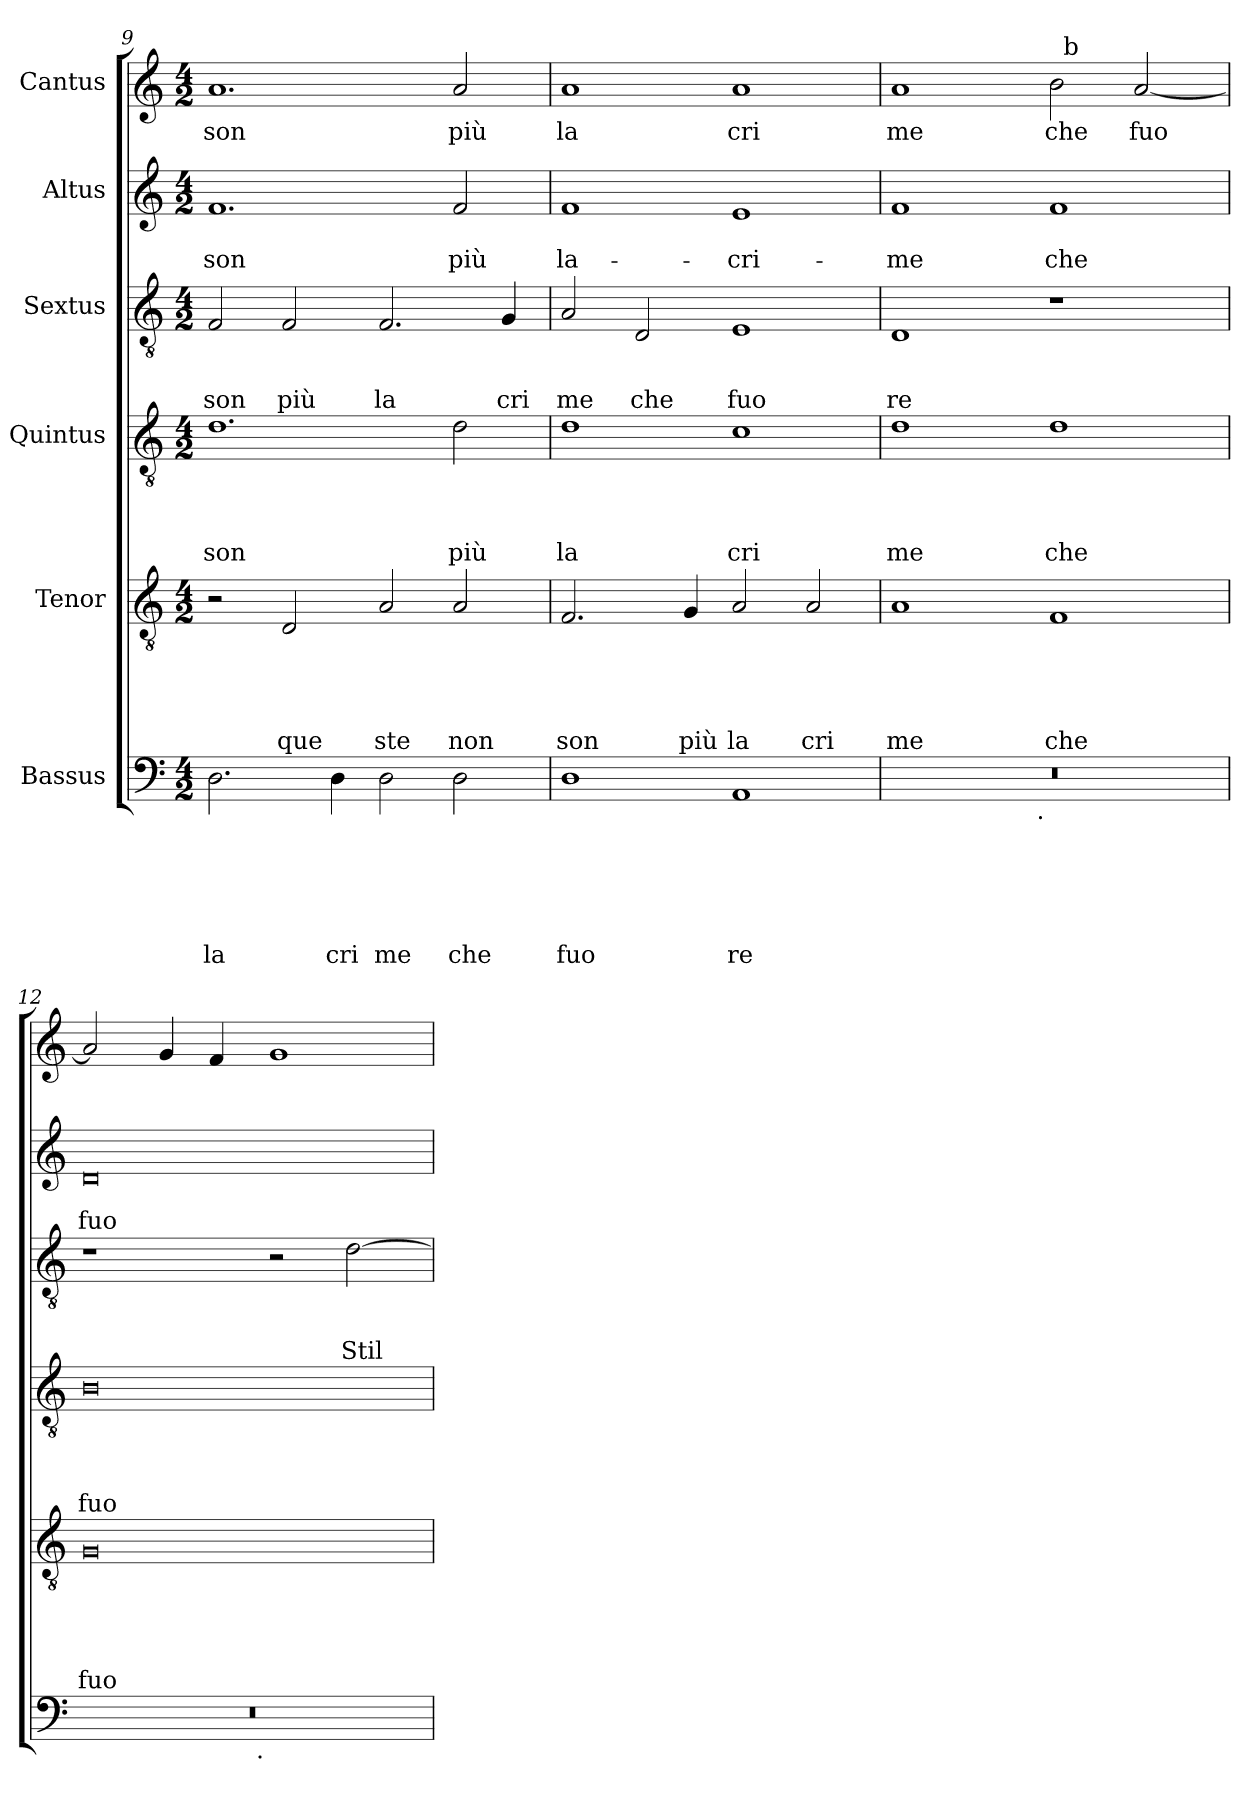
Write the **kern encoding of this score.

**kern	**text	**text	**text	**text	**text	**text	**kern	**text	**text	**text	**text	**text	**kern	**text	**text	**text	**text	**kern	**text	**text	**text	**kern	**text	**text	**kern	**text
*part6	*part6	*part6	*part6	*part6	*part6	*part6	*part5	*part5	*part5	*part5	*part5	*part5	*part4	*part4	*part4	*part4	*part4	*part3	*part3	*part3	*part3	*part2	*part2	*part2	*part1	*part1
*staff6	*staff6	*staff6	*staff6	*staff6	*staff6	*staff6	*staff5	*staff5	*staff5	*staff5	*staff5	*staff5	*staff4	*staff4	*staff4	*staff4	*staff4	*staff3	*staff3	*staff3	*staff3	*staff2	*staff2	*staff2	*staff1	*staff1
*I"Bassus	*	*	*	*	*	*	*I"Tenor	*	*	*	*	*	*I"Quintus	*	*	*	*	*I"Sextus	*	*	*	*I"Altus	*	*	*I"Cantus	*
*clefF4	*	*	*	*	*	*	*clefGv2	*	*	*	*	*	*clefGv2	*	*	*	*	*clefGv2	*	*	*	*clefG2	*	*	*clefG2	*
*k[]	*	*	*	*	*	*	*k[]	*	*	*	*	*	*k[]	*	*	*	*	*k[]	*	*	*	*k[]	*	*	*k[]	*
*C:	*	*	*	*	*	*	*C:	*	*	*	*	*	*C:	*	*	*	*	*C:	*	*	*	*C:	*	*	*C:	*
*M4/2	*	*	*	*	*	*	*M4/2	*	*	*	*	*	*M4/2	*	*	*	*	*M4/2	*	*	*	*M4/2	*	*	*M4/2	*
=9	=9	=9	=9	=9	=9	=9	=9	=9	=9	=9	=9	=9	=9	=9	=9	=9	=9	=9	=9	=9	=9	=9	=9	=9	=9	=9
!	!	!	!	!	!	!LO:LY:b	!	!	!	!	!	!	!	!	!	!	!LO:LY:b	!	!	!	!LO:LY:b	!	!	!LO:LY:b	!	!LO:LY:b
2.D\	.	.	.	.	.	la	2r	.	.	.	.	.	1.d	.	.	.	son	2F/	.	.	son	1.f	.	son	1.a	son
!	!	!	!	!	!	!	!	!	!	!	!	!LO:LY:b	!	!	!	!	!	!	!	!	!LO:LY:b	!	!	!	!	!
.	.	.	.	.	.	.	2D/	.	.	.	.	que	.	.	.	.	.	2F/	.	.	più	.	.	.	.	.
!	!	!	!	!	!	!LO:LY:b	!	!	!	!	!	!	!	!	!	!	!	!	!	!	!	!	!	!	!	!
4D\	.	.	.	.	.	cri	.	.	.	.	.	.	.	.	.	.	.	.	.	.	.	.	.	.	.	.
!	!	!	!	!	!	!LO:LY:b	!	!	!	!	!	!LO:LY:b	!	!	!	!	!	!	!	!	!LO:LY:b	!	!	!	!	!
2D\	.	.	.	.	.	me	2A/	.	.	.	.	ste	.	.	.	.	.	2.F/	.	.	la	.	.	.	.	.
!	!	!	!	!	!	!LO:LY:b	!	!	!	!	!	!LO:LY:b	!	!	!	!	!LO:LY:b	!	!	!	!	!	!	!LO:LY:b	!	!LO:LY:b
2D\	.	.	.	.	.	che	2A/	.	.	.	.	non	2d\	.	.	.	più	.	.	.	.	2f/	.	più	2a/	più
!	!	!	!	!	!	!	!	!	!	!	!	!	!	!	!	!	!	!	!	!	!LO:LY:b	!	!	!	!	!
.	.	.	.	.	.	.	.	.	.	.	.	.	.	.	.	.	.	4G/	.	.	cri	.	.	.	.	.
=10	=10	=10	=10	=10	=10	=10	=10	=10	=10	=10	=10	=10	=10	=10	=10	=10	=10	=10	=10	=10	=10	=10	=10	=10	=10	=10
!	!	!	!	!	!	!LO:LY:b	!	!	!	!	!	!LO:LY:b	!	!	!	!	!LO:LY:b	!	!	!	!LO:LY:b	!	!	!LO:LY:b	!	!LO:LY:b
1D	.	.	.	.	.	fuo	2.F/	.	.	.	.	son	1d	.	.	.	la	2A/	.	.	me	1f	.	la-	1a	la
!	!	!	!	!	!	!	!	!	!	!	!	!	!	!	!	!	!	!	!	!	!LO:LY:b	!	!	!	!	!
.	.	.	.	.	.	.	.	.	.	.	.	.	.	.	.	.	.	2D/	.	.	che	.	.	.	.	.
!	!	!	!	!	!	!	!	!	!	!	!	!LO:LY:b	!	!	!	!	!	!	!	!	!	!	!	!	!	!
.	.	.	.	.	.	.	4G/	.	.	.	.	più	.	.	.	.	.	.	.	.	.	.	.	.	.	.
!	!	!	!	!	!	!LO:LY:b	!	!	!	!	!	!LO:LY:b	!	!	!	!	!LO:LY:b	!	!	!	!LO:LY:b	!	!	!LO:LY:b	!	!LO:LY:b
1AA	.	.	.	.	.	re	2A/	.	.	.	.	la	1c	.	.	.	cri	1E	.	.	fuo	1e	.	-cri-	1a	cri
!	!	!	!	!	!	!	!	!	!	!	!	!LO:LY:b	!	!	!	!	!	!	!	!	!	!	!	!	!	!
.	.	.	.	.	.	.	2A/	.	.	.	.	cri	.	.	.	.	.	.	.	.	.	.	.	.	.	.
=11	=11	=11	=11	=11	=11	=11	=11	=11	=11	=11	=11	=11	=11	=11	=11	=11	=11	=11	=11	=11	=11	=11	=11	=11	=11	=11
!	!	!	!	!	!	!	!	!	!	!	!	!LO:LY:b	!	!	!	!	!LO:LY:b	!	!	!	!LO:LY:b	!	!	!LO:LY:b	!	!LO:LY:b
*^	*	*	*	*	*	*	*	*	*	*	*	*	*	*	*	*	*	*	*	*	*	*	*	*	*^	*
0r	2ryy	.	.	.	.	.	.	1A	.	.	.	.	me	1d	.	.	.	me	1D	.	.	re	1f	.	-me	1a	1ryy	me
.	4...ryy	.	.	.	.	.	.	.	.	.	.	.	.	.	.	.	.	.	.	.	.	.	.	.	.	.	.	.
!	!LO:TX:b:t=.	!	!	!	!	!	!	!	!	!	!	!	!	!	!	!	!	!	!	!	!	!	!	!	!	!	!	!
.	1ryy	.	.	.	.	.	.	.	.	.	.	.	.	.	.	.	.	.	.	.	.	.	.	.	.	.	.	.
!	!	!	!	!	!	!	!	!	!	!	!	!	!LO:LY:b	!	!	!	!	!LO:LY:b	!	!	!	!	!	!	!LO:LY:b	!	!	!LO:LY:b
.	.	.	.	.	.	.	.	1F	.	.	.	.	che	1d	.	.	.	che	1r	.	.	.	1f	.	che	2b\	32ryy	che
!	!	!	!	!	!	!	!	!	!	!	!	!	!	!	!	!	!	!	!	!	!	!	!	!	!	!	!LO:TX:a:t=b	!
.	.	.	.	.	.	.	.	.	.	.	.	.	.	.	.	.	.	.	.	.	.	.	.	.	.	.	2ryy	.
!	!	!	!	!	!	!	!	!	!	!	!	!	!	!	!	!	!	!	!	!	!	!	!	!	!	!	!	!LO:LY:b
.	.	.	.	.	.	.	.	.	.	.	.	.	.	.	.	.	.	.	.	.	.	.	.	.	.	[<2a/	.	fuo
.	.	.	.	.	.	.	.	.	.	.	.	.	.	.	.	.	.	.	.	.	.	.	.	.	.	.	4...ryy	.
.	32ryy	.	.	.	.	.	.	.	.	.	.	.	.	.	.	.	.	.	.	.	.	.	.	.	.	.	.	.
=12	=12	=12	=12	=12	=12	=12	=12	=12	=12	=12	=12	=12	=12	=12	=12	=12	=12	=12	=12	=12	=12	=12	=12	=12	=12	=12	=12	=12
!	!	!	!	!	!	!	!	!	!	!	!	!	!LO:LY:b	!	!	!	!	!LO:LY:b	!	!	!	!	!	!	!LO:LY:b	!	!	!
*	*	*	*	*	*	*	*	*	*	*	*	*	*	*	*	*	*	*	*	*	*	*	*	*	*	*v	*v	*
0r	2ryy	.	.	.	.	.	.	0G	.	.	.	.	fuo	0B	.	.	.	fuo	1r	.	.	.	0d	.	fuo-	2a/]	.
.	4...ryy	.	.	.	.	.	.	.	.	.	.	.	.	.	.	.	.	.	.	.	.	.	.	.	.	4g/	.
.	.	.	.	.	.	.	.	.	.	.	.	.	.	.	.	.	.	.	.	.	.	.	.	.	.	4f/	.
!	!LO:TX:b:t=.	!	!	!	!	!	!	!	!	!	!	!	!	!	!	!	!	!	!	!	!	!	!	!	!	!	!
.	1ryy	.	.	.	.	.	.	.	.	.	.	.	.	.	.	.	.	.	.	.	.	.	.	.	.	.	.
.	.	.	.	.	.	.	.	.	.	.	.	.	.	.	.	.	.	.	2r	.	.	.	.	.	.	1g	.
!	!	!	!	!	!	!	!	!	!	!	!	!	!	!	!	!	!	!	!	!	!	!LO:LY:b	!	!	!	!	!
.	.	.	.	.	.	.	.	.	.	.	.	.	.	.	.	.	.	.	[>2d\	.	.	Stil	.	.	.	.	.
.	32ryy	.	.	.	.	.	.	.	.	.	.	.	.	.	.	.	.	.	.	.	.	.	.	.	.	.	.
*v	*v	*	*	*	*	*	*	*	*	*	*	*	*	*	*	*	*	*	*	*	*	*	*	*	*	*	*
=	=	=	=	=	=	=	=	=	=	=	=	=	=	=	=	=	=	=	=	=	=	=	=	=	=	=
*-	*-	*-	*-	*-	*-	*-	*-	*-	*-	*-	*-	*-	*-	*-	*-	*-	*-	*-	*-	*-	*-	*-	*-	*-	*-	*-
